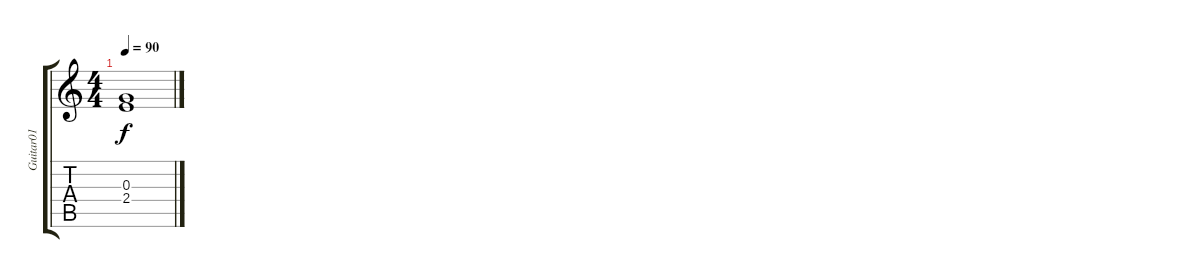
\track ("Guitar01" "Guitar01") {instrument electricguitarclean}
\staff {score tabs}
\tuning (E4 B3 G3 D3 A2 E2) {hide}
\ts (4 4)
\tempo 90
\clef g2
\ks c
(0.3 2.4).1{dy f}
